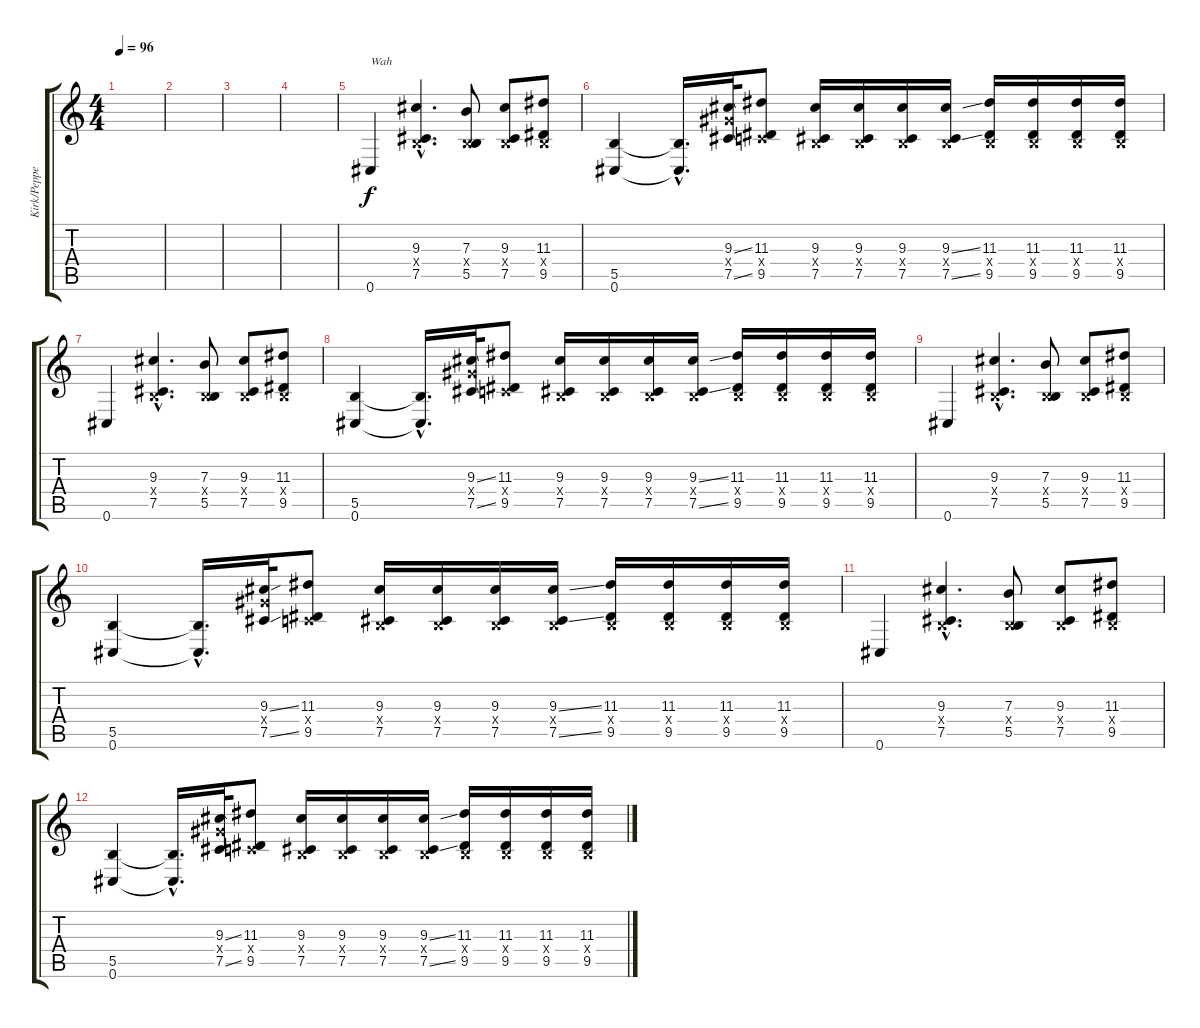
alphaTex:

\track ("Kirk/Pepper (Studio)" "Kirk/Peppe") {instrument overdrivenguitar}
\staff {score tabs}
\tuning (Db4 Ab3 E3 B2 Gb2 Db2) {hide}
\ts (4 4)
\tempo 96
\clef g2
\ks c
|
|
|
|
0.6.4{txt "Wah"} (9.3{hac} 0.4{hac x} 7.5{hac}).4{d} (7.3 0.4{x} 5.5).8 (9.3 0.4{x} 7.5).8 (11.3 0.4{x} 9.5).8 |
(5.5 0.6).4 (5.5{hac t} 0.6{hac t}).16{d} (9.3{ss} 9.4{x} 7.5{ss}).32 (11.3 1.4{x} 9.5).8 (9.3 0.4{x} 7.5).16 (9.3 0.4{x} 7.5).16 (9.3 0.4{x} 7.5).16 (9.3{ss} 0.4{x} 7.5{ss}).16 (11.3 0.4{x} 9.5).16 (11.3 0.4{x} 9.5).16 (11.3 0.4{x} 9.5).16 (11.3 0.4{x} 9.5).16 |
0.6.4 (9.3{hac} 0.4{hac x} 7.5{hac}).4{d} (7.3 0.4{x} 5.5).8 (9.3 0.4{x} 7.5).8 (11.3 0.4{x} 9.5).8 |
(5.5 0.6).4 (5.5{hac t} 0.6{hac t}).16{d} (9.3{ss} 9.4{x} 7.5{ss}).32 (11.3 1.4{x} 9.5).8 (9.3 0.4{x} 7.5).16 (9.3 0.4{x} 7.5).16 (9.3 0.4{x} 7.5).16 (9.3{ss} 0.4{x} 7.5{ss}).16 (11.3 0.4{x} 9.5).16 (11.3 0.4{x} 9.5).16 (11.3 0.4{x} 9.5).16 (11.3 0.4{x} 9.5).16 |
0.6.4 (9.3{hac} 0.4{hac x} 7.5{hac}).4{d} (7.3 0.4{x} 5.5).8 (9.3 0.4{x} 7.5).8 (11.3 0.4{x} 9.5).8 |
(5.5 0.6).4 (5.5{hac t} 0.6{hac t}).16{d} (9.3{ss} 9.4{x} 7.5{ss}).32 (11.3 1.4{x} 9.5).8 (9.3 0.4{x} 7.5).16 (9.3 0.4{x} 7.5).16 (9.3 0.4{x} 7.5).16 (9.3{ss} 0.4{x} 7.5{ss}).16 (11.3 0.4{x} 9.5).16 (11.3 0.4{x} 9.5).16 (11.3 0.4{x} 9.5).16 (11.3 0.4{x} 9.5).16 |
0.6.4 (9.3{hac} 0.4{hac x} 7.5{hac}).4{d} (7.3 0.4{x} 5.5).8 (9.3 0.4{x} 7.5).8 (11.3 0.4{x} 9.5).8 |
(5.5 0.6).4 (5.5{hac t} 0.6{hac t}).16{d} (9.3{ss} 9.4{x} 7.5{ss}).32 (11.3 1.4{x} 9.5).8 (9.3 0.4{x} 7.5).16 (9.3 0.4{x} 7.5).16 (9.3 0.4{x} 7.5).16 (9.3{ss} 0.4{x} 7.5{ss}).16 (11.3 0.4{x} 9.5).16 (11.3 0.4{x} 9.5).16 (11.3 0.4{x} 9.5).16 (11.3 0.4{x} 9.5).16
